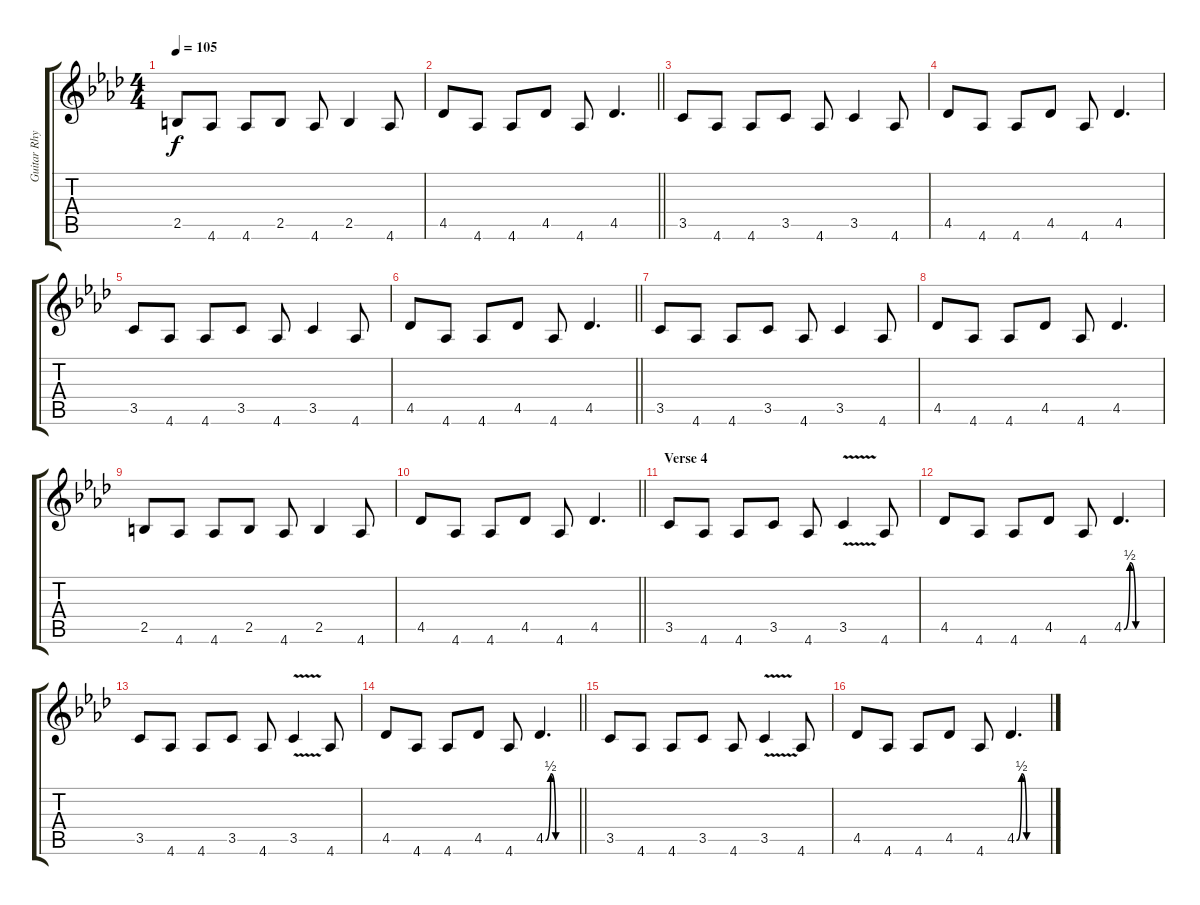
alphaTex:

\track ("Guitar Rhythm" "Guitar Rhy") {instrument acousticguitarsteel}
\staff {score tabs}
\tuning (E4 B3 G3 D3 A2 E2) {hide}
\ts (4 4)
\tempo 105
\clef g2
\ks fminor
2.5.8{dy f} 4.6.8 4.6.8 2.5.8 4.6.8 2.5.4 4.6.8 |
\barLineRight lightlight
4.5.8 4.6.8 4.6.8 4.5.8 4.6.8 4.5.4{d} |
\section ("" "")
3.5.8 4.6.8 4.6.8 3.5.8 4.6.8 3.5.4 4.6.8 |
4.5.8 4.6.8 4.6.8 4.5.8 4.6.8 4.5.4{d} |
3.5.8 4.6.8 4.6.8 3.5.8 4.6.8 3.5.4 4.6.8 |
\barLineRight lightlight
4.5.8 4.6.8 4.6.8 4.5.8 4.6.8 4.5.4{d} |
\section ("" "")
3.5.8 4.6.8 4.6.8 3.5.8 4.6.8 3.5.4 4.6.8 |
4.5.8 4.6.8 4.6.8 4.5.8 4.6.8 4.5.4{d} |
2.5.8 4.6.8 4.6.8 2.5.8 4.6.8 2.5.4 4.6.8 |
\barLineRight lightlight
4.5.8 4.6.8 4.6.8 4.5.8 4.6.8 4.5.4{d} |
\section ("" "Verse 4")
3.5.8 4.6.8 4.6.8 3.5.8 4.6.8 3.5{v}.4 4.6.8 |
4.5.8 4.6.8 4.6.8 4.5.8 4.6.8 4.5{be (custom 0 0 10 2 20 0 60 0)}.4{d} |
3.5.8 4.6.8 4.6.8 3.5.8 4.6.8 3.5{v}.4 4.6.8 |
\barLineRight lightlight
4.5.8 4.6.8 4.6.8 4.5.8 4.6.8 4.5{be (custom 0 0 10 2 20 0 60 0)}.4{d} |
\section ("" "")
3.5.8 4.6.8 4.6.8 3.5.8 4.6.8 3.5{v}.4 4.6.8 |
4.5.8 4.6.8 4.6.8 4.5.8 4.6.8 4.5{be (custom 0 0 10 2 20 0 60 0)}.4{d}
